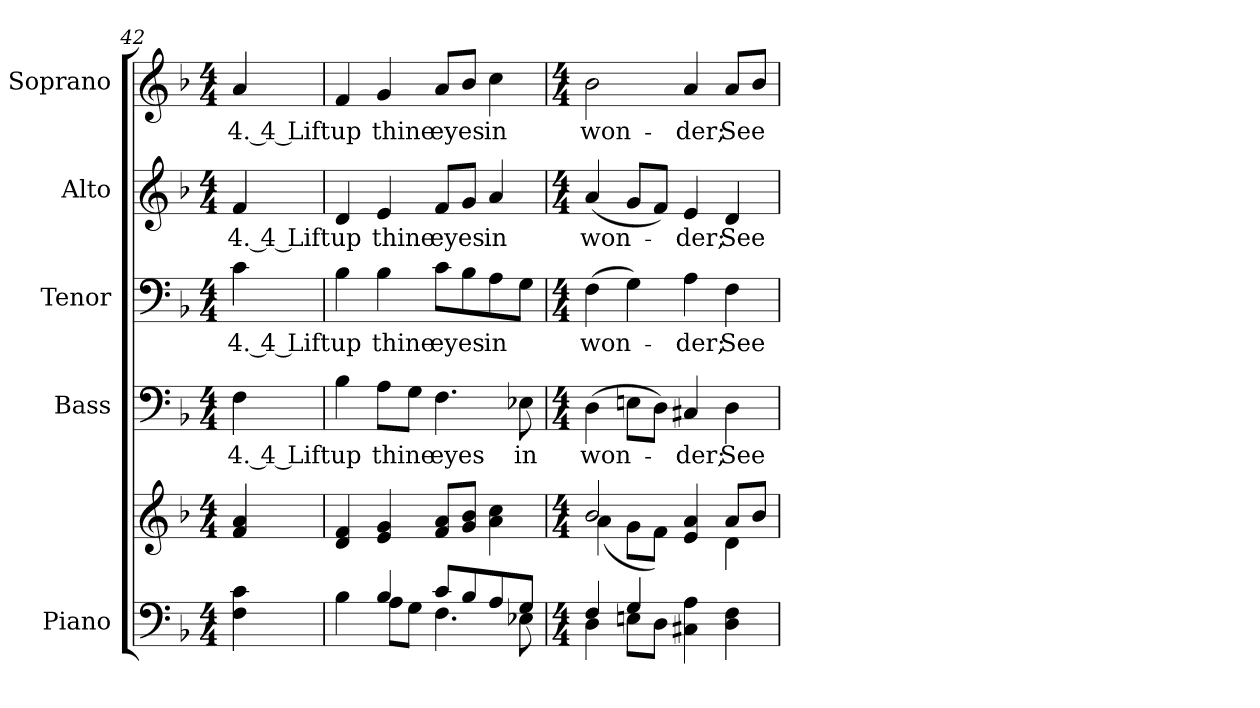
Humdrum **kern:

**kern	**kern	**kern	**text	**kern	**text	**kern	**text	**kern	**text
*part5	*part5	*part4	*part4	*part3	*part3	*part2	*part2	*part1	*part1
*staff6	*staff5	*staff4	*staff4	*staff3	*staff3	*staff2	*staff2	*staff1	*staff1
*I"Piano	*	*I"Bass	*	*I"Tenor	*	*I"Alto	*	*I"Soprano	*
*I'Pno.	*	*I'B.	*	*I'T.	*	*I'A.	*	*I'S.	*
*clefF4	*clefG2	*clefF4	*	*clefF4	*	*clefG2	*	*clefG2	*
*k[b-]	*k[b-]	*k[b-]	*	*k[b-]	*	*k[b-]	*	*k[b-]	*
*F:	*F:	*F:	*	*F:	*	*F:	*	*F:	*
*M4/4	*M4/4	*M4/4	*	*M4/4	*	*M4/4	*	*M4/4	*
=42	=42	=42	=42	=42	=42	=42	=42	=42	=42
!	!	!	!LO:LY:b:color=#000000	!	!	!	!	!	!
!	!	!	!	!	!LO:LY:b:color=#000000	!	!	!	!
!	!	!	!	!	!	!	!LO:LY:b:color=#000000	!	!
!	!	!	!	!	!	!	!	!	!LO:LY:b:color=#000000
4Fi\ 4ci	4fi/ 4ai	4Fi\	4. 4 Lift	4ci\	4. 4 Lift	4fi/	4. 4 Lift	4ai/	4. 4 Lift
=43	=43	=43	=43	=43	=43	=43	=43	=43	=43
*^	*	*	*	*	*	*	*	*	*
!	!	!	!	!LO:LY:b:color=#000000	!	!	!	!	!	!
!	!	!	!	!	!	!LO:LY:b:color=#000000	!	!	!	!
!	!	!	!	!	!	!	!	!LO:LY:b:color=#000000	!	!
!	!	!	!	!	!	!	!	!	!	!LO:LY:b:color=#000000
4B-i\	4ryy	4di/ 4fi	4B-i\	up	4B-i\	up	4di/	up	4fi/	up
!	!	!	!	!LO:LY:b:color=#000000	!	!	!	!	!	!
!	!	!	!	!	!	!LO:LY:b:color=#000000	!	!	!	!
!	!	!	!	!	!	!	!	!LO:LY:b:color=#000000	!	!
!	!	!	!	!	!	!	!	!	!	!LO:LY:b:color=#000000
4B-i/	8Ai\L	4ei/ 4gi	8Ai\L	thine	4B-i\	thine	4ei/	thine	4gi/	thine
.	8Gi\J	.	8Gi\J	.	.	.	.	.	.	.
!	!	!	!	!LO:LY:b:color=#000000	!	!	!	!	!	!
!	!	!	!	!	!	!LO:LY:b:color=#000000	!	!	!	!
!	!	!	!	!	!	!	!	!LO:LY:b:color=#000000	!	!
!	!	!	!	!	!	!	!	!	!	!LO:LY:b:color=#000000
8ci/L	4.Fi\	8fi/ 8aiL	4.Fi\	eyes	8ci\L	eyes	8fi/L	eyes	8ai/L	eyes
8B-i/	.	8gi/ 8b-iJ	.	.	8B-i\	.	8gi/J	.	8b-i/J	.
!	!	!	!	!	!	!LO:LY:b:color=#000000	!	!	!	!
!	!	!	!	!	!	!	!	!LO:LY:b:color=#000000	!	!
!	!	!	!	!	!	!	!	!	!	!LO:LY:b:color=#000000
8Ai/	.	4ai\ 4cci	.	.	8Ai\	in	4ai/	in	4cci\	in
!	!	!	!	!LO:LY:b:color=#000000	!	!	!	!	!	!
8Gi/J	8E-Xi\	.	8E-Xi\	in	8Gi\J	.	.	.	.	.
=44	=44	=44	=44	=44	=44	=44	=44	=44	=44	=44
*M4/4	*	*M4/4	*M4/4	*	*M4/4	*	*M4/4	*	*M4/4	*
*	*	*^	*	*	*	*	*	*	*	*
!	!	!	!	!	!LO:LY:b:color=#000000	!	!	!	!	!	!
!	!	!	!	!	!	!	!LO:LY:b:color=#000000	!	!	!	!
!	!	!	!	!	!	!	!	!	!LO:LY:b:color=#000000	!	!
!	!	!	!	!	!	!	!	!	!	!	!LO:LY:b:color=#000000
4Fi/	4Di\	2b-i/	(4ai\	(4Di\	won-	(4Fi\	won-	(4ai/	won-	2b-i\	won-
4Gi/	8Eni\L	.	8gi\L	8Eni\L	.	4Gi\)	.	8gi/L	.	.	.
.	8Di\J	.	8fi\J)	8Di\J)	.	.	.	8fi/J)	.	.	.
!	!	!	!	!	!LO:LY:b:color=#000000	!	!	!	!	!	!
!	!	!	!	!	!	!	!LO:LY:b:color=#000000	!	!	!	!
!	!	!	!	!	!	!	!	!	!LO:LY:b:color=#000000	!	!
!	!	!	!	!	!	!	!	!	!	!	!LO:LY:b:color=#000000
4C#Xi\ 4Ai	2ryy	4ei/ 4ai	4ryy	4C#Xi/	-der;	4Ai\	-der;	4ei/	-der;	4ai/	-der;
!	!	!	!	!	!LO:LY:b:color=#000000	!	!	!	!	!	!
!	!	!	!	!	!	!	!LO:LY:b:color=#000000	!	!	!	!
!	!	!	!	!	!	!	!	!	!LO:LY:b:color=#000000	!	!
!	!	!	!	!	!	!	!	!	!	!	!LO:LY:b:color=#000000
4Di\ 4Fi	.	8ai/L	4di\	4Di\	See	4Fi\	See	4di/	See	8ai/L	See
.	.	8b-i/J	.	.	.	.	.	.	.	8b-i/J	.
*v	*v	*	*	*	*	*	*	*	*	*	*
*	*v	*v	*	*	*	*	*	*	*	*
=	=	=	=	=	=	=	=	=	=
*-	*-	*-	*-	*-	*-	*-	*-	*-	*-
